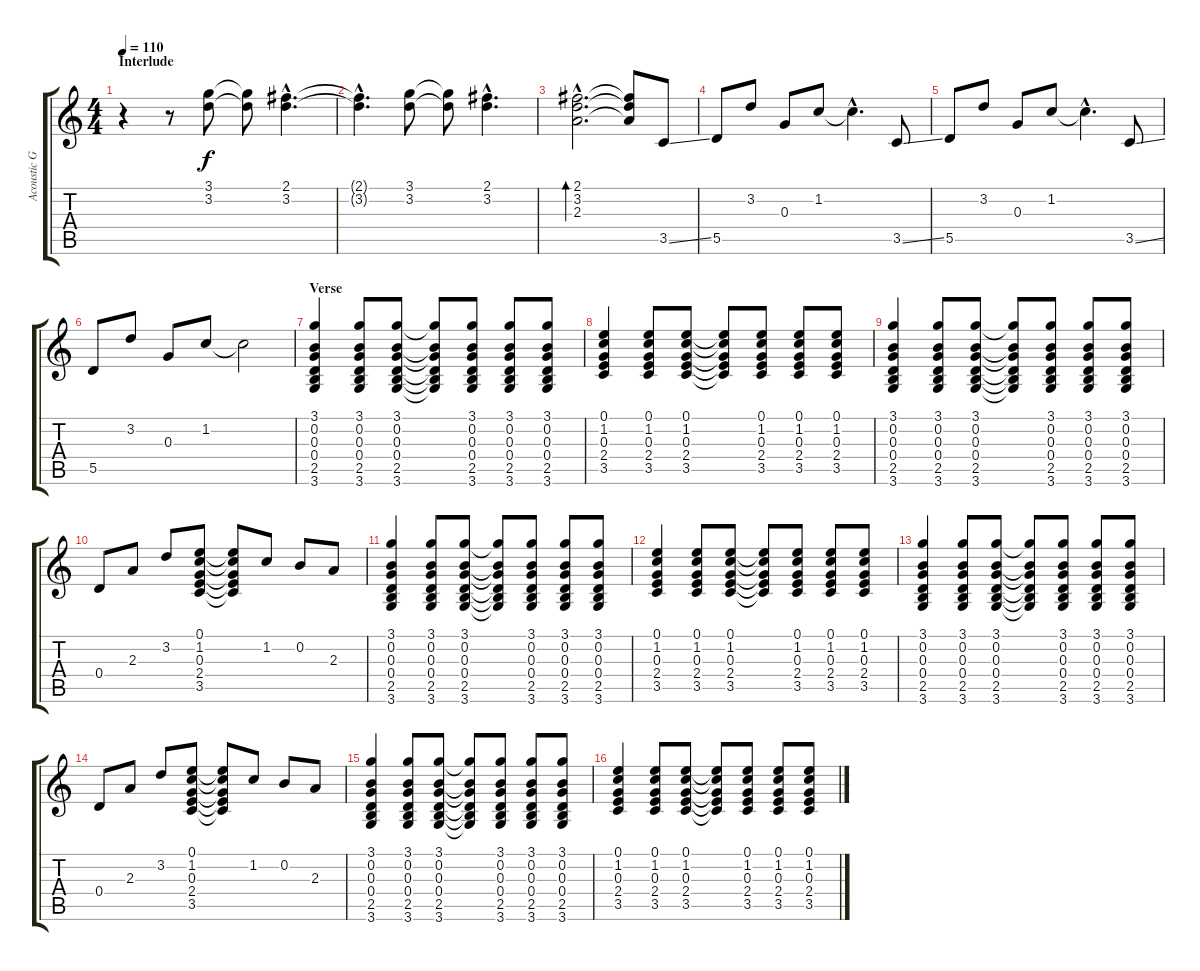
\track ("Acoustic Guitar - Mick Cripps" "Acoustic G") {instrument acousticguitarsteel}
\staff {score tabs}
\tuning (E4 B3 G3 D3 A2 E2) {hide}
\ts (4 4)
\section ("" "Interlude")
\tempo 110
\clef g2
\ks c
r.4{dy f} r.8 (3.1 3.2).8 (3.1{t} 3.2{t}).8 (2.1{hac} 3.2{hac}).4{d} |
(2.1{hac t} 3.2{hac t}).4{d} (3.1 3.2).8 (3.1{t} 3.2{t}).8 (2.1{hac} 3.2{hac}).4{d} |
(2.1{hac} 3.2{hac} 2.3{hac}).2{d bd 120} (2.1{t} 3.2{t} 2.3{t}).8 3.5{ss}.8 |
5.5.8 3.2.8 0.3.8 1.2.8 1.2{hac t}.4{d} 3.5{ss}.8 |
5.5.8 3.2.8 0.3.8 1.2.8 1.2{hac t}.4{d} 3.5{ss}.8 |
5.5.8 3.2.8 0.3.8 1.2.8 1.2{t}.2 |
\section ("" "Verse")
(3.1 0.2 0.3 0.4 2.5 3.6).4 (3.1 0.2 0.3 0.4 2.5 3.6).8 (3.1 0.2 0.3 0.4 2.5 3.6).8 (3.1{t} 0.2{t} 0.3{t} 0.4{t} 2.5{t} 3.6{t}).8 (3.1 0.2 0.3 0.4 2.5 3.6).8 (3.1 0.2 0.3 0.4 2.5 3.6).8 (3.1 0.2 0.3 0.4 2.5 3.6).8 |
(0.1 1.2 0.3 2.4 3.5).4 (0.1 1.2 0.3 2.4 3.5).8 (0.1 1.2 0.3 2.4 3.5).8 (0.1{t} 1.2{t} 0.3{t} 2.4{t} 3.5{t}).8 (0.1 1.2 0.3 2.4 3.5).8 (0.1 1.2 0.3 2.4 3.5).8 (0.1 1.2 0.3 2.4 3.5).8 |
(3.1 0.2 0.3 0.4 2.5 3.6).4 (3.1 0.2 0.3 0.4 2.5 3.6).8 (3.1 0.2 0.3 0.4 2.5 3.6).8 (3.1{t} 0.2{t} 0.3{t} 0.4{t} 2.5{t} 3.6{t}).8 (3.1 0.2 0.3 0.4 2.5 3.6).8 (3.1 0.2 0.3 0.4 2.5 3.6).8 (3.1 0.2 0.3 0.4 2.5 3.6).8 |
0.4.8 2.3.8 3.2.8 (0.1 1.2 0.3 2.4 3.5).8 (0.1{t} 1.2{t} 0.3{t} 2.4{t} 3.5{t}).8 1.2.8 0.2.8 2.3.8 |
(3.1 0.2 0.3 0.4 2.5 3.6).4 (3.1 0.2 0.3 0.4 2.5 3.6).8 (3.1 0.2 0.3 0.4 2.5 3.6).8 (3.1{t} 0.2{t} 0.3{t} 0.4{t} 2.5{t} 3.6{t}).8 (3.1 0.2 0.3 0.4 2.5 3.6).8 (3.1 0.2 0.3 0.4 2.5 3.6).8 (3.1 0.2 0.3 0.4 2.5 3.6).8 |
(0.1 1.2 0.3 2.4 3.5).4 (0.1 1.2 0.3 2.4 3.5).8 (0.1 1.2 0.3 2.4 3.5).8 (0.1{t} 1.2{t} 0.3{t} 2.4{t} 3.5{t}).8 (0.1 1.2 0.3 2.4 3.5).8 (0.1 1.2 0.3 2.4 3.5).8 (0.1 1.2 0.3 2.4 3.5).8 |
(3.1 0.2 0.3 0.4 2.5 3.6).4 (3.1 0.2 0.3 0.4 2.5 3.6).8 (3.1 0.2 0.3 0.4 2.5 3.6).8 (3.1{t} 0.2{t} 0.3{t} 0.4{t} 2.5{t} 3.6{t}).8 (3.1 0.2 0.3 0.4 2.5 3.6).8 (3.1 0.2 0.3 0.4 2.5 3.6).8 (3.1 0.2 0.3 0.4 2.5 3.6).8 |
0.4.8 2.3.8 3.2.8 (0.1 1.2 0.3 2.4 3.5).8 (0.1{t} 1.2{t} 0.3{t} 2.4{t} 3.5{t}).8 1.2.8 0.2.8 2.3.8 |
(3.1 0.2 0.3 0.4 2.5 3.6).4 (3.1 0.2 0.3 0.4 2.5 3.6).8 (3.1 0.2 0.3 0.4 2.5 3.6).8 (3.1{t} 0.2{t} 0.3{t} 0.4{t} 2.5{t} 3.6{t}).8 (3.1 0.2 0.3 0.4 2.5 3.6).8 (3.1 0.2 0.3 0.4 2.5 3.6).8 (3.1 0.2 0.3 0.4 2.5 3.6).8 |
(0.1 1.2 0.3 2.4 3.5).4 (0.1 1.2 0.3 2.4 3.5).8 (0.1 1.2 0.3 2.4 3.5).8 (0.1{t} 1.2{t} 0.3{t} 2.4{t} 3.5{t}).8 (0.1 1.2 0.3 2.4 3.5).8 (0.1 1.2 0.3 2.4 3.5).8 (0.1 1.2 0.3 2.4 3.5).8
